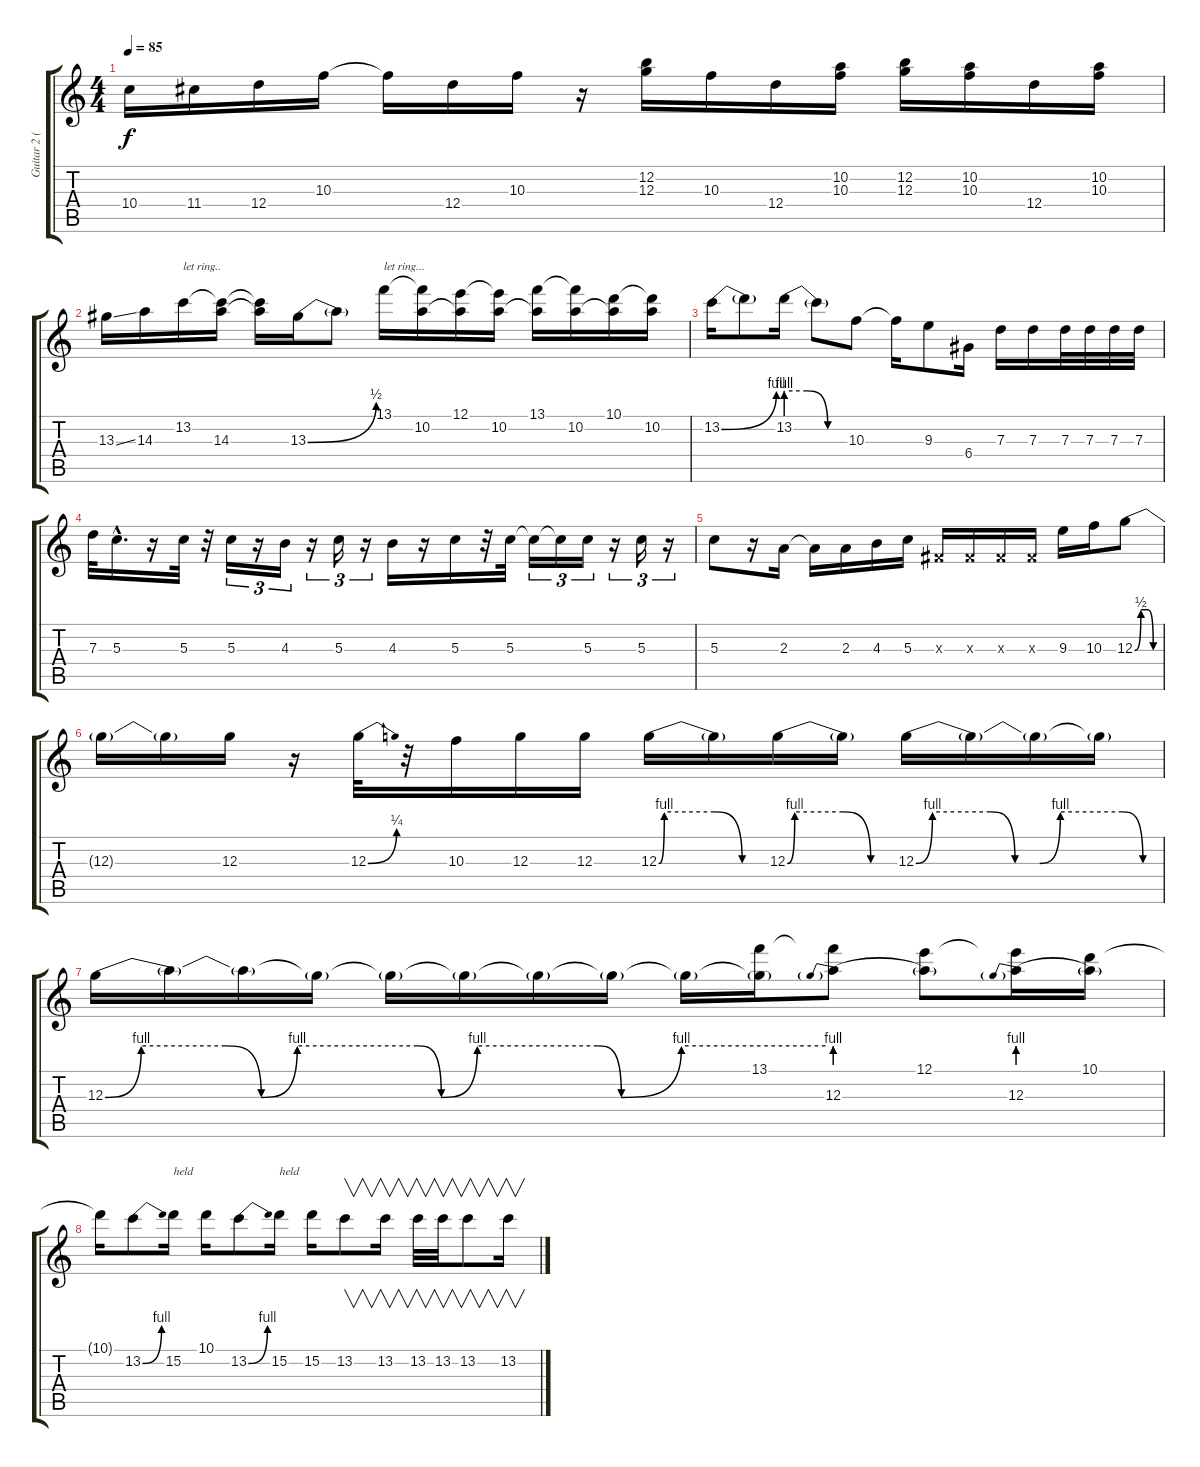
\track ("Guitar 2 (slide)" "Guitar 2 (") {instrument overdrivenguitar}
\staff {score tabs}
\tuning (E4 B3 G3 D3 A2 E2) {hide}
\ts (4 4)
\tempo 85
\clef g2
\ks c
10.4.16{dy f} 11.4.16 12.4.16 10.3.16 10.3{t}.16 12.4.16 10.3.16 r.16 (12.2 12.3).16 10.3.16 12.4.16 (10.2 10.3).16 (12.2 12.3).16 (10.2 10.3).16 12.4.16 (10.2 10.3).16 |
13.3{ss}.16 14.3.16 13.2.16{txt "let ring.."} (13.2{t} 14.3).16 (13.2{t} 14.3{t}).16 13.3{be (bend 0 0 60 2)}.16 13.3{t}.8 13.1.16{txt "let ring..."} (13.1{t} 10.2).16 (12.1 10.2{t}).16 (12.1{t} 10.2).16 (13.1 10.2{t}).16 (13.1{t} 10.2).16 (10.1 10.2{t}).16 (10.1{t} 10.2).16 |
13.2{be (bend 0 0 60 4)}.16 13.2{t}.8 13.2{be (custom 0 4 20 4 40 0 60 0)}.16 13.2{t}.8 10.3.8 10.3{t}.16 9.3.8 6.4.16 7.3.16 7.3.16 7.3.32 7.3.32 7.3.32 7.3.32 |
7.3.32 5.3{hac}.16{d} r.16 5.3.32 r.32 5.3.16{tu (3 2)} r.16{tu (3 2)} 4.3.16{tu (3 2)} r.16{tu (3 2)} 5.3.16{tu (3 2)} r.16{tu (3 2)} 4.3.16 r.16 5.3.16 r.32 5.3.32 5.3{t}.16{tu (3 2)} 5.3{t}.16{tu (3 2)} 5.3.16{tu (3 2)} r.16{tu (3 2)} 5.3.16{tu (3 2)} r.16{tu (3 2)} |
5.3.8 r.16 2.3.16 2.3{t}.16 2.3.16 4.3.16 5.3.16 -1.3{x}.16 -1.3{x}.16 -1.3{x}.16 -1.3{x}.16 9.3.16 10.3.16 12.3{be (custom 0 0 15 2 30 2 45 0 60 0)}.8 |
12.3{t}.16 12.3{t}.16 12.3.16 r.16 12.3{be (bend 0 0 60 1)}.32 r.32 10.3.16 12.3.16 12.3.16 12.3{be (custom 0 0 3 4 30 4 45 0 60 0)}.16 12.3{t}.16 12.3{be (custom 0 0 4 4 30 4 45 0 60 0)}.16 12.3{t}.16 12.3{be (custom 0 0 4 4 18 4 24 0 30 0 35 4 50 4 55 0 60 0)}.16 12.3{t}.16 12.3{t}.16 12.3{t}.16 |
12.3{be (custom 0 0 3 4 10 4 13 0 16 4 26 4 28 0 31 4 41 4 43 0 48 4 60 4)}.16 12.3{t}.16 12.3{t}.16 12.3{t}.16 12.3{t}.16 12.3{t}.16 12.3{t}.16 12.3{t}.16 12.3{t}.16 (13.1 12.3{t}).16 (13.1{t} 12.3{be (prebend 0 4 60 4)}).8 (12.1 12.3{t}).8 (12.1{t} 12.3{be (prebend 0 4 60 4)}).16 (10.1 12.3{t}).16 |
10.1{t}.16 13.2{be (bend 0 0 60 4)}.8 15.2.16{txt "held"} 10.1.16 13.2{be (bend 0 0 60 4)}.8 15.2.16{txt "held"} 15.2.16 13.2.8{v} 13.2.16{v} 13.2.32{v} 13.2.32{v} 13.2.8{v} 13.2.16{v}
